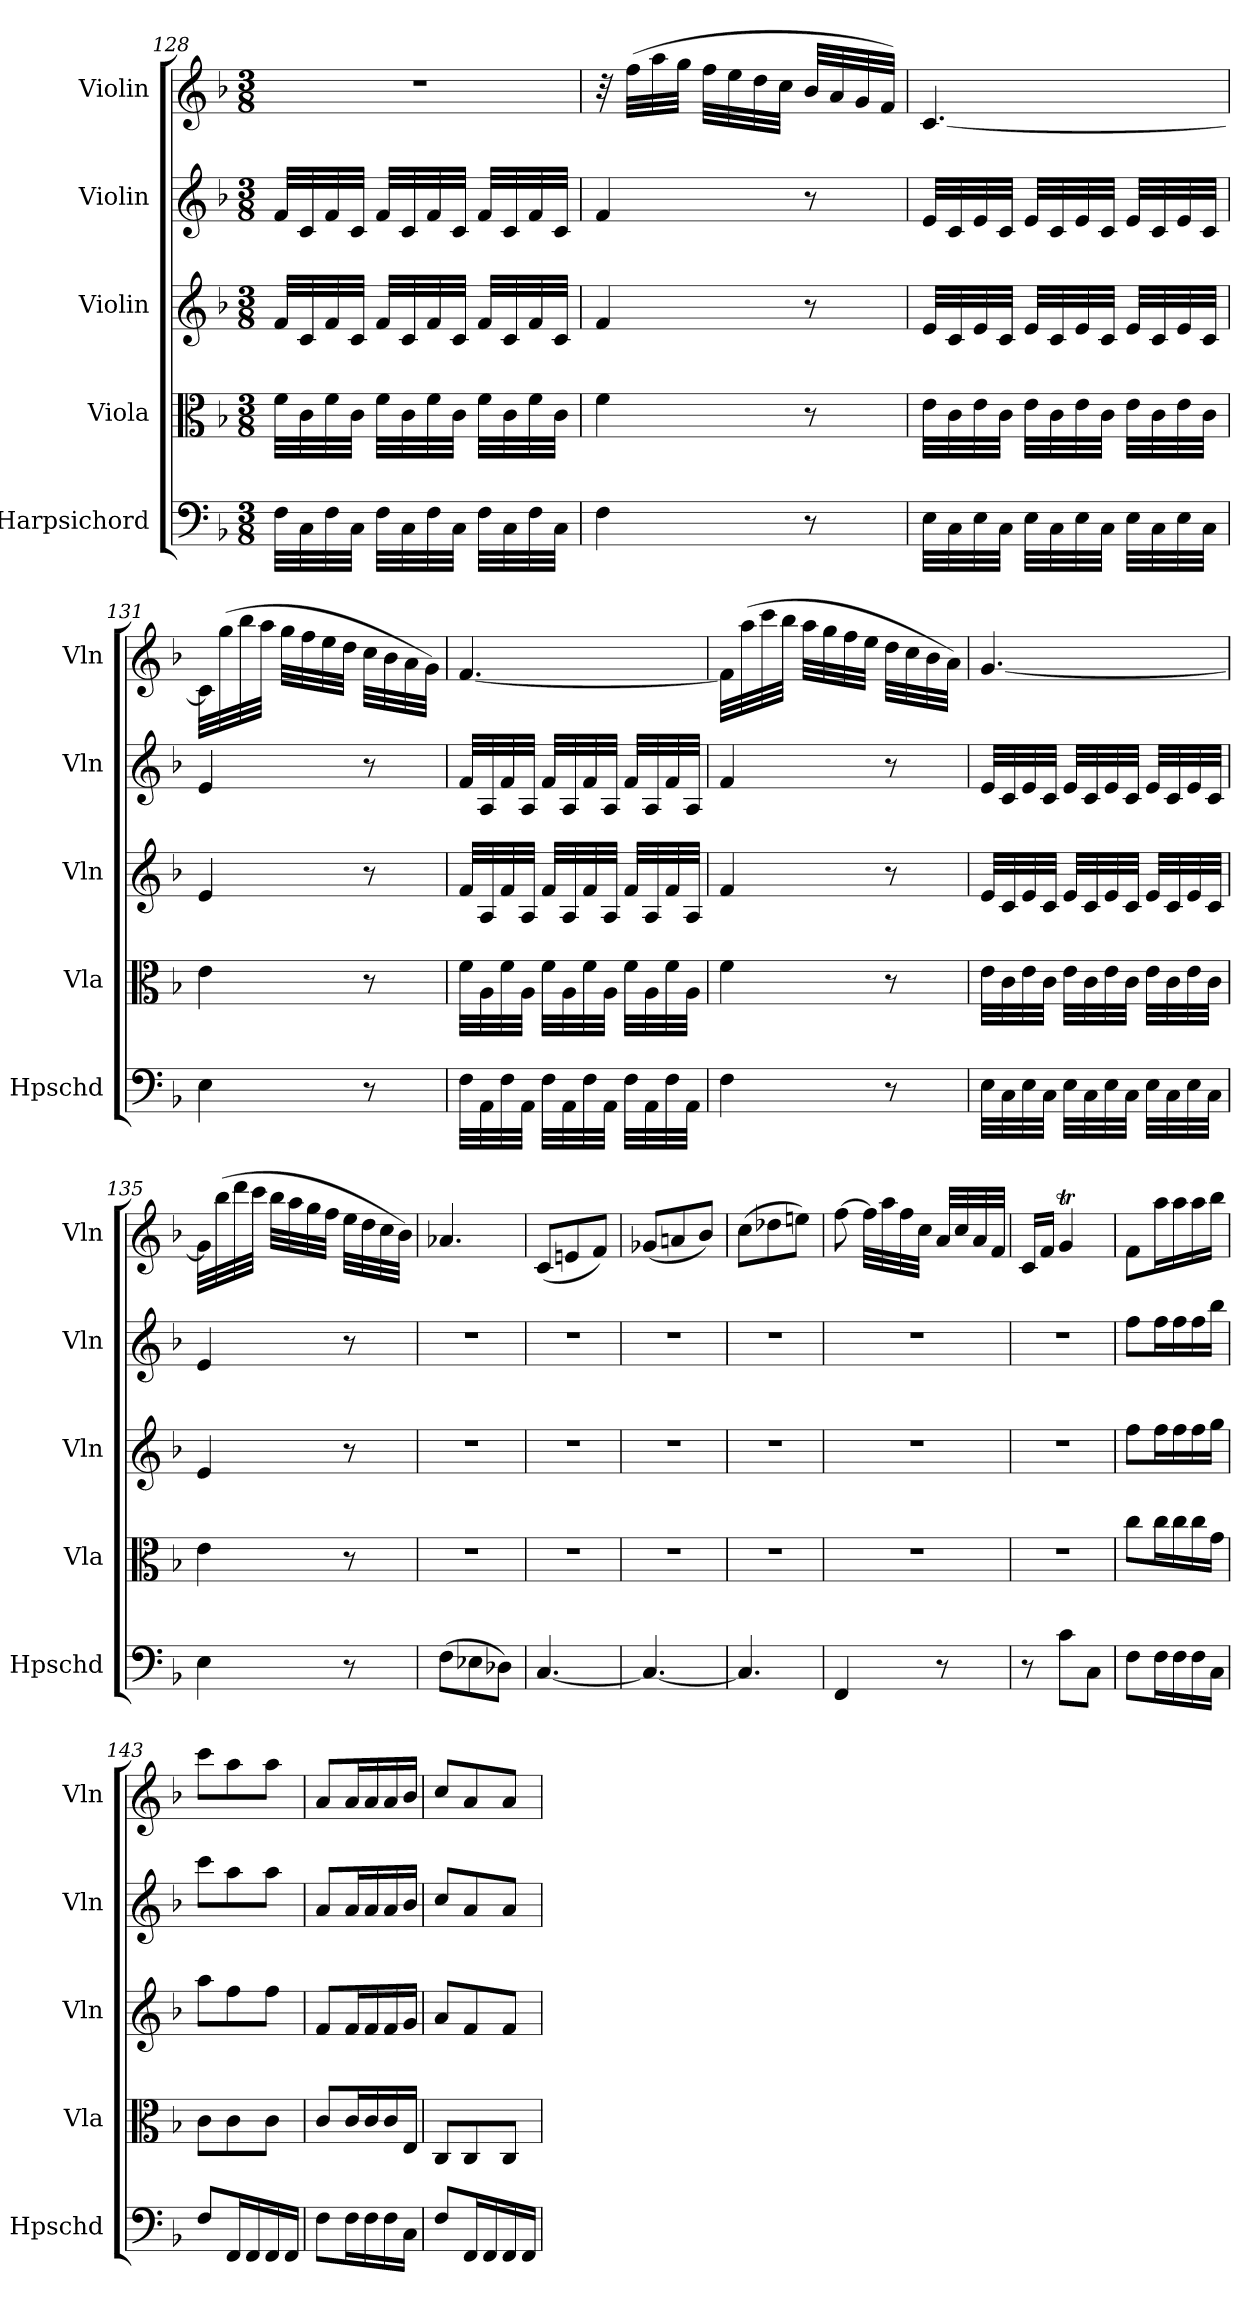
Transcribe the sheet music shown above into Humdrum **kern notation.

**kern	**kern	**kern	**kern	**kern
*part5	*part4	*part3	*part2	*part1
*staff5	*staff4	*staff3	*staff2	*staff1
*I"Harpsichord	*I"Viola	*I"Violin	*I"Violin	*I"Violin
*I'Hpschd	*I'Vla	*I'Vln	*I'Vln	*I'Vln
*clefF4	*clefC3	*clefG2	*clefG2	*clefG2
*k[b-]	*k[b-]	*k[b-]	*k[b-]	*k[b-]
*F:	*F:	*F:	*F:	*F:
*M3/8	*M3/8	*M3/8	*M3/8	*M3/8
=128	=128	=128	=128	=128
32F\LLL	32f\LLL	32f/LLL	32f/LLL	4.r
32C\	32c\	32c/	32c/	.
32F\	32f\	32f/	32f/	.
32C\JJJ	32c\JJJ	32c/JJJ	32c/JJJ	.
32F\LLL	32f\LLL	32f/LLL	32f/LLL	.
32C\	32c\	32c/	32c/	.
32F\	32f\	32f/	32f/	.
32C\JJJ	32c\JJJ	32c/JJJ	32c/JJJ	.
32F\LLL	32f\LLL	32f/LLL	32f/LLL	.
32C\	32c\	32c/	32c/	.
32F\	32f\	32f/	32f/	.
32C\JJJ	32c\JJJ	32c/JJJ	32c/JJJ	.
=129	=129	=129	=129	=129
4F\	4f\	4f/	4f/	32r
.	.	.	.	(32ff\LLL
.	.	.	.	32aa\
.	.	.	.	32gg\JJJ
.	.	.	.	32ff\LLL
.	.	.	.	32ee\
.	.	.	.	32dd\
.	.	.	.	32cc\JJJ
8r	8r	8r	8r	32b-/LLL
.	.	.	.	32a/
.	.	.	.	32g/
.	.	.	.	32f/JJJ)
=130	=130	=130	=130	=130
32E\LLL	32e\LLL	32e/LLL	32e/LLL	[4.c/
32C\	32c\	32c/	32c/	.
32E\	32e\	32e/	32e/	.
32C\JJJ	32c\JJJ	32c/JJJ	32c/JJJ	.
32E\LLL	32e\LLL	32e/LLL	32e/LLL	.
32C\	32c\	32c/	32c/	.
32E\	32e\	32e/	32e/	.
32C\JJJ	32c\JJJ	32c/JJJ	32c/JJJ	.
32E\LLL	32e\LLL	32e/LLL	32e/LLL	.
32C\	32c\	32c/	32c/	.
32E\	32e\	32e/	32e/	.
32C\JJJ	32c\JJJ	32c/JJJ	32c/JJJ	.
=131	=131	=131	=131	=131
4E\	4e\	4e/	4e/	32c/LLL]
.	.	.	.	(32gg\
.	.	.	.	32bb-\
.	.	.	.	32aa\JJJ
.	.	.	.	32gg\LLL
.	.	.	.	32ff\
.	.	.	.	32ee\
.	.	.	.	32dd\JJJ
8r	8r	8r	8r	32cc\LLL
.	.	.	.	32b-\
.	.	.	.	32a\
.	.	.	.	32g\JJJ)
=132	=132	=132	=132	=132
32F\LLL	32f\LLL	32f/LLL	32f/LLL	[4.f/
32AA\	32A\	32A/	32A/	.
32F\	32f\	32f/	32f/	.
32AA\JJJ	32A\JJJ	32A/JJJ	32A/JJJ	.
32F\LLL	32f\LLL	32f/LLL	32f/LLL	.
32AA\	32A\	32A/	32A/	.
32F\	32f\	32f/	32f/	.
32AA\JJJ	32A\JJJ	32A/JJJ	32A/JJJ	.
32F\LLL	32f\LLL	32f/LLL	32f/LLL	.
32AA\	32A\	32A/	32A/	.
32F\	32f\	32f/	32f/	.
32AA\JJJ	32A\JJJ	32A/JJJ	32A/JJJ	.
=133	=133	=133	=133	=133
4F\	4f\	4f/	4f/	32f/LLL]
.	.	.	.	(32aa\
.	.	.	.	32ccc\
.	.	.	.	32bb-\JJJ
.	.	.	.	32aa\LLL
.	.	.	.	32gg\
.	.	.	.	32ff\
.	.	.	.	32ee\JJJ
8r	8r	8r	8r	32dd\LLL
.	.	.	.	32cc\
.	.	.	.	32b-\
.	.	.	.	32a\JJJ)
=134	=134	=134	=134	=134
32E\LLL	32e\LLL	32e/LLL	32e/LLL	[4.g/
32C\	32c\	32c/	32c/	.
32E\	32e\	32e/	32e/	.
32C\JJJ	32c\JJJ	32c/JJJ	32c/JJJ	.
32E\LLL	32e\LLL	32e/LLL	32e/LLL	.
32C\	32c\	32c/	32c/	.
32E\	32e\	32e/	32e/	.
32C\JJJ	32c\JJJ	32c/JJJ	32c/JJJ	.
32E\LLL	32e\LLL	32e/LLL	32e/LLL	.
32C\	32c\	32c/	32c/	.
32E\	32e\	32e/	32e/	.
32C\JJJ	32c\JJJ	32c/JJJ	32c/JJJ	.
=135	=135	=135	=135	=135
4E\	4e\	4e/	4e/	32g/LLL]
.	.	.	.	(32bb-\
.	.	.	.	32ddd\
.	.	.	.	32ccc\JJJ
.	.	.	.	32bb-\LLL
.	.	.	.	32aa\
.	.	.	.	32gg\
.	.	.	.	32ff\JJJ
8r	8r	8r	8r	32ee\LLL
.	.	.	.	32dd\
.	.	.	.	32cc\
.	.	.	.	32b-\JJJ)
=136	=136	=136	=136	=136
(8F\L	4.r	4.r	4.r	4.a-X/
8E-X\	.	.	.	.
8D-X\J)	.	.	.	.
=137	=137	=137	=137	=137
[4.C/	4.r	4.r	4.r	(8c/L
.	.	.	.	8en/
.	.	.	.	8f/J)
=138	=138	=138	=138	=138
4.C/_	4.r	4.r	4.r	(8g-X/L
.	.	.	.	8an/
.	.	.	.	8b-/J)
=139	=139	=139	=139	=139
4.C/]	4.r	4.r	4.r	(8cc\L
.	.	.	.	8dd-X\
.	.	.	.	8een\J)
=140	=140	=140	=140	=140
4FF/	4.r	4.r	4.r	[8ff\
.	.	.	.	32ff\LLL]
.	.	.	.	32aa\
.	.	.	.	32ff\
.	.	.	.	32cc\JJJ
8r	.	.	.	32a/LLL
.	.	.	.	32cc/
.	.	.	.	32a/
.	.	.	.	32f/JJJ
=141	=141	=141	=141	=141
8r	4.r	4.r	4.r	16c/LL
.	.	.	.	16f/JJ
8c\L	.	.	.	4gT/
8C\J	.	.	.	.
=142	=142	=142	=142	=142
8F\L	8cc\L	8ff\L	8ff\L	8f\L
16F\L	16cc\L	16ff\L	16ff\L	16aa\L
16F\	16cc\	16ff\	16ff\	16aa\
16F\	16cc\	16ff\	16ff\	16aa\
16C\JJ	16g\JJ	16gg\JJ	16bb-\JJ	16bb-\JJ
=143	=143	=143	=143	=143
8F/L	8c\L	8aa\L	8ccc\L	8ccc\L
16FF/L	8c\	8ff\	8aa\	8aa\
16FF/	.	.	.	.
16FF/	8c\J	8ff\J	8aa\J	8aa\J
16FF/JJ	.	.	.	.
=144	=144	=144	=144	=144
8F\L	8c/L	8f/L	8a/L	8a/L
16F\L	16c/L	16f/L	16a/L	16a/L
16F\	16c/	16f/	16a/	16a/
16F\	16c/	16f/	16a/	16a/
16C\JJ	16E/JJ	16g/JJ	16b-/JJ	16b-/JJ
=145	=145	=145	=145	=145
8F/L	8C/L	8a/L	8cc/L	8cc/L
16FF/L	8C/	8f/	8a/	8a/
16FF/	.	.	.	.
16FF/	8C/J	8f/J	8a/J	8a/J
16FF/JJ	.	.	.	.
=	=	=	=	=
*-	*-	*-	*-	*-
